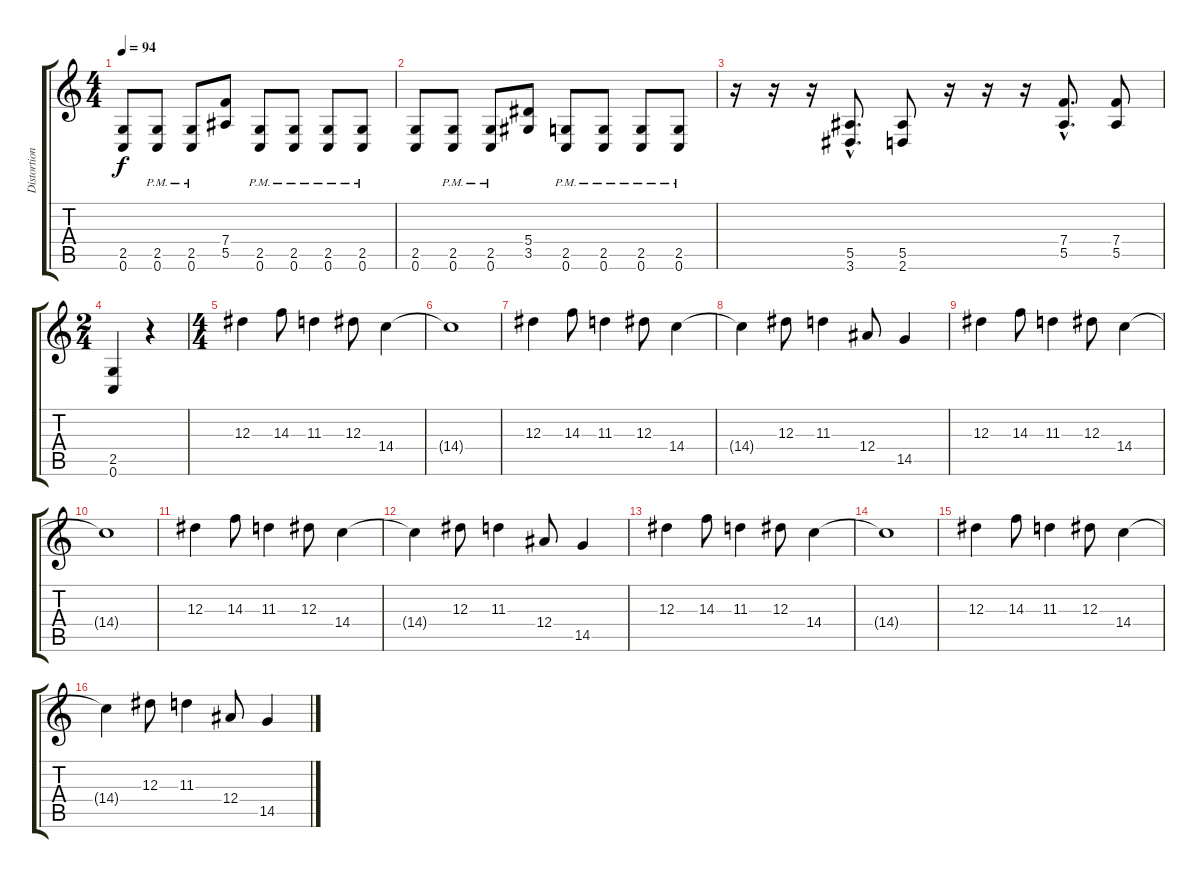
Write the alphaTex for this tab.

\track ("Distortion guitar" "Distortion") {instrument distortionguitar}
\staff {score tabs}
\tuning (C4 G3 Eb3 Bb2 F2 C2) {hide}
\ts (4 4)
\tempo 94
\clef g2
\ks c
(2.5 0.6).8{dy f} (2.5{pm} 0.6{pm}).8 (2.5{pm} 0.6{pm}).8 (7.4 5.5).8 (2.5{pm} 0.6{pm}).8 (2.5{pm} 0.6{pm}).8 (2.5{pm} 0.6{pm}).8 (2.5{pm} 0.6{pm}).8 |
(2.5 0.6).8 (2.5{pm} 0.6{pm}).8 (2.5{pm} 0.6{pm}).8 (5.4 3.5).8 (2.5{pm} 0.6{pm}).8 (2.5{pm} 0.6{pm}).8 (2.5{pm} 0.6{pm}).8 (2.5{pm} 0.6{pm}).8 |
r.16 r.16 r.16 (5.5{hac} 3.6{hac}).8{d} (5.5 2.6).8 r.16 r.16 r.16 (7.4{hac} 5.5{hac}).8{d} (7.4 5.5).8 |
\ts (2 4)
(2.5 0.6).4 r.4 |
\ts (4 4)
12.3.4 14.3.8 11.3.4 12.3.8 14.4.4 |
14.4{t}.1 |
12.3.4 14.3.8 11.3.4 12.3.8 14.4.4 |
14.4{t}.4 12.3.8 11.3.4 12.4.8 14.5.4 |
12.3.4 14.3.8 11.3.4 12.3.8 14.4.4 |
14.4{t}.1 |
12.3.4 14.3.8 11.3.4 12.3.8 14.4.4 |
14.4{t}.4 12.3.8 11.3.4 12.4.8 14.5.4 |
12.3.4 14.3.8 11.3.4 12.3.8 14.4.4 |
14.4{t}.1 |
12.3.4 14.3.8 11.3.4 12.3.8 14.4.4 |
14.4{t}.4 12.3.8 11.3.4 12.4.8 14.5.4
